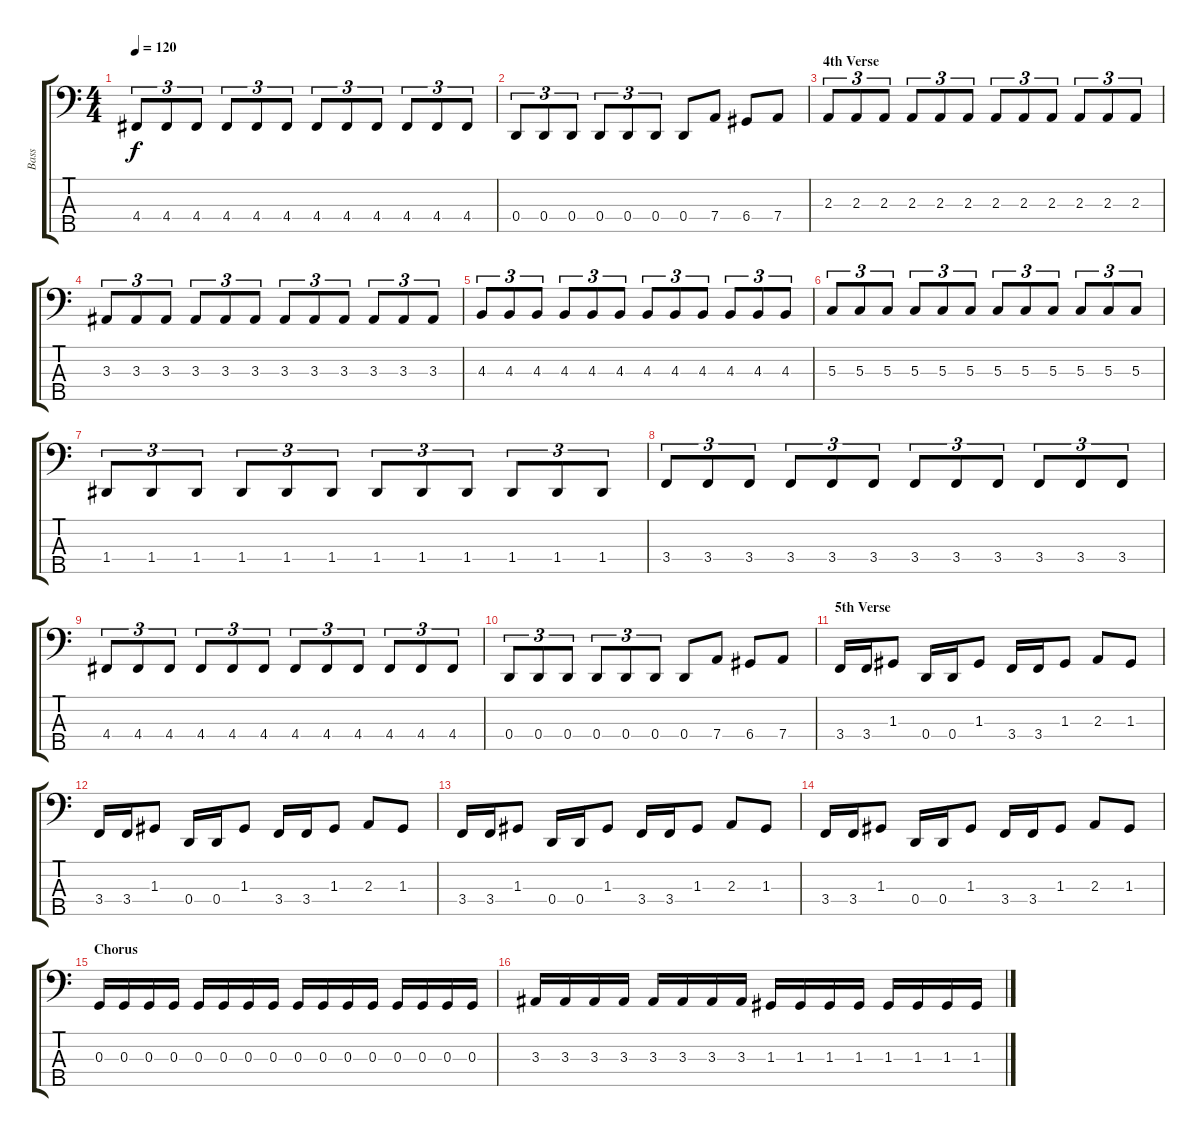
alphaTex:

\track ("Bass" "Bass") {instrument electricbassfinger}
\staff {score tabs}
\tuning (F2 C2 G1 D1 A0) {hide}
\ts (4 4)
\tempo 120
\clef f4
\ks c
4.4.8{tu (3 2) dy f} 4.4.8{tu (3 2)} 4.4.8{tu (3 2)} 4.4.8{tu (3 2)} 4.4.8{tu (3 2)} 4.4.8{tu (3 2)} 4.4.8{tu (3 2)} 4.4.8{tu (3 2)} 4.4.8{tu (3 2)} 4.4.8{tu (3 2)} 4.4.8{tu (3 2)} 4.4.8{tu (3 2)} |
0.4.8{tu (3 2)} 0.4.8{tu (3 2)} 0.4.8{tu (3 2)} 0.4.8{tu (3 2)} 0.4.8{tu (3 2)} 0.4.8{tu (3 2)} 0.4.8 7.4.8 6.4.8 7.4.8 |
\section ("" "4th Verse")
2.3.8{tu (3 2)} 2.3.8{tu (3 2)} 2.3.8{tu (3 2)} 2.3.8{tu (3 2)} 2.3.8{tu (3 2)} 2.3.8{tu (3 2)} 2.3.8{tu (3 2)} 2.3.8{tu (3 2)} 2.3.8{tu (3 2)} 2.3.8{tu (3 2)} 2.3.8{tu (3 2)} 2.3.8{tu (3 2)} |
3.3.8{tu (3 2)} 3.3.8{tu (3 2)} 3.3.8{tu (3 2)} 3.3.8{tu (3 2)} 3.3.8{tu (3 2)} 3.3.8{tu (3 2)} 3.3.8{tu (3 2)} 3.3.8{tu (3 2)} 3.3.8{tu (3 2)} 3.3.8{tu (3 2)} 3.3.8{tu (3 2)} 3.3.8{tu (3 2)} |
4.3.8{tu (3 2)} 4.3.8{tu (3 2)} 4.3.8{tu (3 2)} 4.3.8{tu (3 2)} 4.3.8{tu (3 2)} 4.3.8{tu (3 2)} 4.3.8{tu (3 2)} 4.3.8{tu (3 2)} 4.3.8{tu (3 2)} 4.3.8{tu (3 2)} 4.3.8{tu (3 2)} 4.3.8{tu (3 2)} |
5.3.8{tu (3 2)} 5.3.8{tu (3 2)} 5.3.8{tu (3 2)} 5.3.8{tu (3 2)} 5.3.8{tu (3 2)} 5.3.8{tu (3 2)} 5.3.8{tu (3 2)} 5.3.8{tu (3 2)} 5.3.8{tu (3 2)} 5.3.8{tu (3 2)} 5.3.8{tu (3 2)} 5.3.8{tu (3 2)} |
1.4.8{tu (3 2)} 1.4.8{tu (3 2)} 1.4.8{tu (3 2)} 1.4.8{tu (3 2)} 1.4.8{tu (3 2)} 1.4.8{tu (3 2)} 1.4.8{tu (3 2)} 1.4.8{tu (3 2)} 1.4.8{tu (3 2)} 1.4.8{tu (3 2)} 1.4.8{tu (3 2)} 1.4.8{tu (3 2)} |
3.4.8{tu (3 2)} 3.4.8{tu (3 2)} 3.4.8{tu (3 2)} 3.4.8{tu (3 2)} 3.4.8{tu (3 2)} 3.4.8{tu (3 2)} 3.4.8{tu (3 2)} 3.4.8{tu (3 2)} 3.4.8{tu (3 2)} 3.4.8{tu (3 2)} 3.4.8{tu (3 2)} 3.4.8{tu (3 2)} |
4.4.8{tu (3 2)} 4.4.8{tu (3 2)} 4.4.8{tu (3 2)} 4.4.8{tu (3 2)} 4.4.8{tu (3 2)} 4.4.8{tu (3 2)} 4.4.8{tu (3 2)} 4.4.8{tu (3 2)} 4.4.8{tu (3 2)} 4.4.8{tu (3 2)} 4.4.8{tu (3 2)} 4.4.8{tu (3 2)} |
0.4.8{tu (3 2)} 0.4.8{tu (3 2)} 0.4.8{tu (3 2)} 0.4.8{tu (3 2)} 0.4.8{tu (3 2)} 0.4.8{tu (3 2)} 0.4.8 7.4.8 6.4.8 7.4.8 |
\section ("" "5th Verse")
3.4.16 3.4.16 1.3.8 0.4.16 0.4.16 1.3.8 3.4.16 3.4.16 1.3.8 2.3.8 1.3.8 |
3.4.16 3.4.16 1.3.8 0.4.16 0.4.16 1.3.8 3.4.16 3.4.16 1.3.8 2.3.8 1.3.8 |
3.4.16 3.4.16 1.3.8 0.4.16 0.4.16 1.3.8 3.4.16 3.4.16 1.3.8 2.3.8 1.3.8 |
3.4.16 3.4.16 1.3.8 0.4.16 0.4.16 1.3.8 3.4.16 3.4.16 1.3.8 2.3.8 1.3.8 |
\section ("" "Chorus")
0.3.16 0.3.16 0.3.16 0.3.16 0.3.16 0.3.16 0.3.16 0.3.16 0.3.16 0.3.16 0.3.16 0.3.16 0.3.16 0.3.16 0.3.16 0.3.16 |
3.3.16 3.3.16 3.3.16 3.3.16 3.3.16 3.3.16 3.3.16 3.3.16 1.3.16 1.3.16 1.3.16 1.3.16 1.3.16 1.3.16 1.3.16 1.3.16
